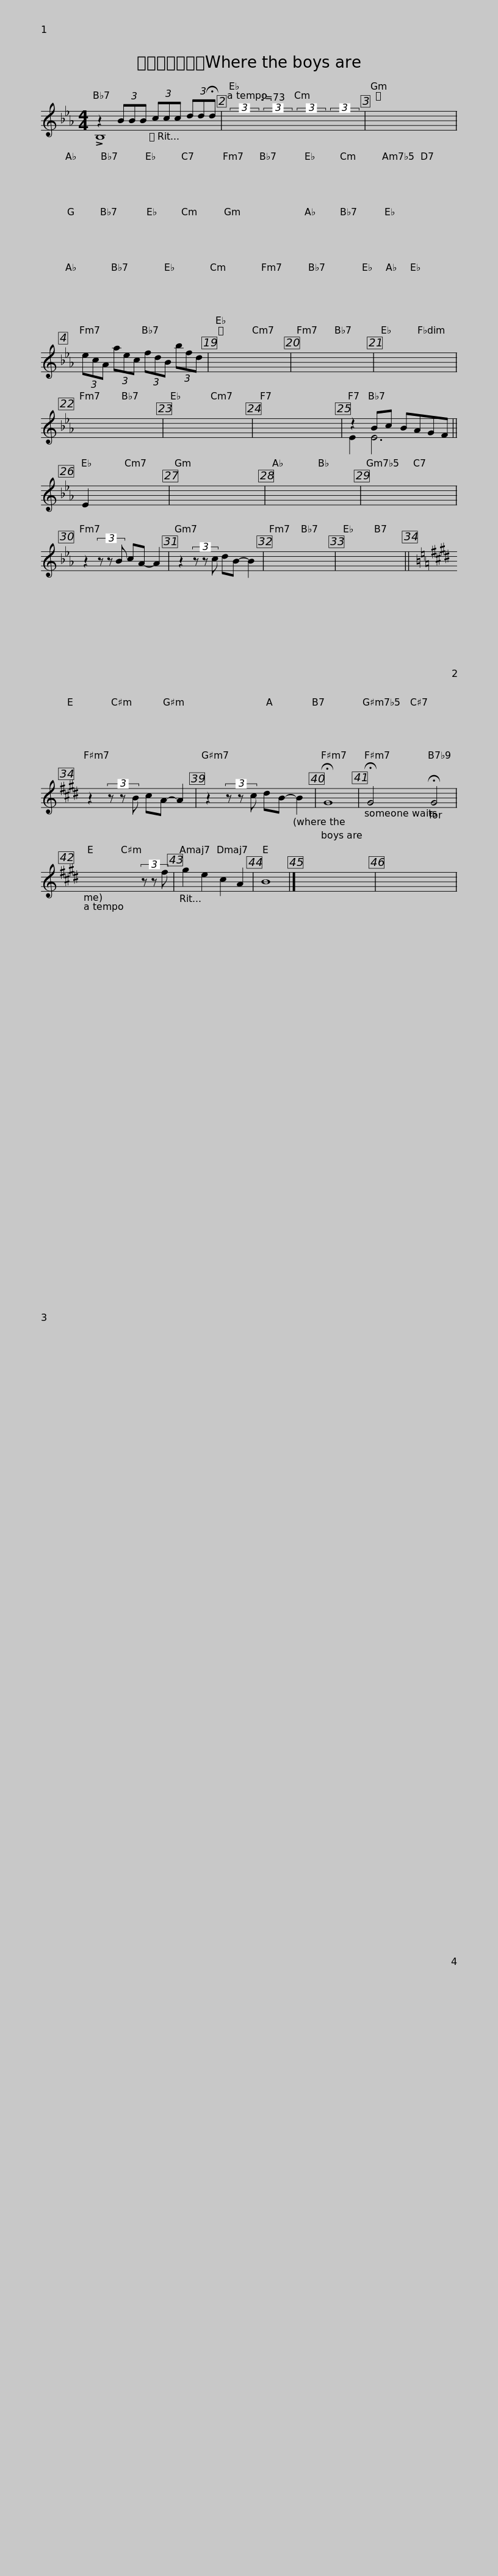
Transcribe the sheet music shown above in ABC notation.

X:1
%%score ( 1 2 )
L:1/8
M:4/4
I:linebreak $
K:Eb
V:1 treble
V:2 treble
V:1
 z2 (3BBB (3ccc (3dd!fermata!d |$ (3xxx (3xxx (3xxx (3xxx | x2 x2 x2 x2 | x2 x2 x2 x2 | x2 x2 x2 x2 |$ %5
 x2 x2 x2 x2 | x2 x2 x2 x2 | x2 x2 x2 x2 | x2 x2 x2 x2 ||$ x2 x2 x2 x2 | %10
 x2 x2 x2 x2 | x2 x2 x2 x2 | x2 x2 x2 x2 |$ x2 x2 x2 x2 | x2 x2 x2 x2 | %15
 x2 x2 x2 x2 | x2 x2 x2 x2 ||$ (3ecA (3aec (3fdB (3bfd | x2 x2 x2 x2 | x2 x2 x2 x2 | %20
 x2 x2 x2 x2 |$ x2 x2 x2 x2 | x2 x2 x2 x2 | x2 x2 x2 x2 | z2 Bc BAGF ||$ %25
 E2 x2 x2 x2 | x2 x2 x2 x2 | x2 x2 x2 x2 | x2 x2 x2 x2 |$ z2 (3z z B cA- A2 | %30
 z2 (3z z c dB- B2 | x2 x2 x2 x2 | x2 x2 x2 x2 ||$[K:E] x2 x2 x2 x2 | x2 x2 x2 x2 | %35
 x2 x2 x2 x2 | x2 x2 x2 x2 |$ z2 (3z z B cA- A2 | z2 (3z z c dB- B2 | !fermata!G8 | %40
 !fermata!G4 !fermata!G4 |$ x2 x2 x2 (3z z f | g2 e2 c2 A2 | B8 |]$ x2 x2 x2 x2 | %45
 x2 x2 x2 x2 | x2 x2 x2 x2 | x2 x2 x2 x2 | x2 x2 x2 x2 | x2 x2 x2 x2 | %50
 x2 x2 x2 x2 | x2 x2 x2 x2 | x2 x2 x2 x2 |$ x2 x2 x2 x2 | x2 x2 x2 x2 | %55
 x2 x2 x2 x2 | x2 x2 x2 x2 | x2 x2 x2 x2 | x2 x2 x2 x2 | x2 x2 x2 x2 | %60
 x2 x2 x2 x2 | x2 x2 x2 x2 |$ x2 x2 x2 x2 | x2 x2 x2 x2 | x2 x2 x2 x2 | %65
 x2 x2 x2 x2 | x2 x2 x2 x2 | x2 x2 x2 x2 | x2 x2 x2 x2 | x2 x2 x2 x2 | %70
 x2 x2 x2 x2 |$ x2 x2 x2 x2 | x2 x2 x2 x2 | x2 x2 x2 x2 | x2 x2 x2 x2 | %75
 x2 x2 x2 x2 | x2 x2 x2 x2 | x2 x2 x2 x2 | x2 x2 x2 x2 | x2 x2 x2 x2 |$ %80
 x2 x2 x2 x2 | x2 x2 x2 x2 | x2 x2 x2 x2 | x2 x2 x2 x2 | x2 x2 x2 x2 | %85
 x2 x2 x2 x2 | x2 x2 x2 x2 | x2 x2 x2 x2 | x2 x2 x2 x2 |$ x2 x2 x2 x2 | %90
 x2 x2 x2 x2 | x2 x2 x2 x2 | x2 x2 x2 x2 | x2 x2 x2 x2 | x2 x2 x2 x2 | %95
 x2 x2 x2 x2 | x2 x2 x2 x2 | x2 x2 x2 x2 |$ x2 x2 x2 x2 | x2 x2 x2 x2 | %100
 x2 x2 x2 x2 | x2 x2 x2 x2 | x2 x2 x2 x2 | x2 x2 x2 x2 | x2 x2 x2 x2 | %105
 x2 x2 x2 x2 | x2 x2 x2 x2 |$ x2 x2 x2 x2 | x2 x2 x2 x2 | x2 x2 x2 x2 | %110
 x2 x2 x2 x2 | x2 x2 x2 x2 | x2 x2 x2 x2 | x2 x2 x2 x2 | x2 x2 x2 x2 | %115
 x2 x2 x2 x2 |$ x2 x2 x2 x2 | x2 x2 x2 x2 | x2 x2 x2 x2 | x2 x2 x2 x2 | %120
 x2 x2 x2 x2 | x2 x2 x2 x2 | x2 x2 x2 x2 | x2 x2 x2 x2 | x2 x2 x2 x2 |$ %125
 x2 x2 x2 x2 | x2 x2 x2 x2 | x2 x2 x2 x2 | x2 x2 x2 x2 | x2 x2 x2 x2 | %130
 x2 x2 x2 x2 | x2 x2 x2 x2 | x2 x2 x2 x2 | x2 x2 x2 x2 |$ x2 x2 x2 x2 | %135
 x2 x2 x2 x2 | x2 x2 x2 x2 | x2 x2 x2 x2 | x2 x2 x2 x2 | x2 x2 x2 x2 | %140
 x2 x2 x2 x2 | x2 x2 x2 x2 |] %142
V:2
 !>!B,8 |$ x8 | x8 | x8 | x8 |$ %5
 x8 | x8 | x8 | x8 ||$ x8 | %10
 x8 | x8 | x8 |$ x8 | x8 | %15
 x8 | x8 ||$ x8 | x8 | x8 | %20
 x8 |$ x8 | x8 | x8 | E2 E6 ||$ %25
 x8 | x8 | x8 | x8 |$ x8 | %30
 x8 | x8 | x8 ||$[K:E] x8 | x8 | %35
 x8 | x8 |$ x8 | x8 | x8 | %40
 x8 |$ x8 | x8 | x8 |]$ x8 | %45
 x8 | x8 | x8 | x8 | x8 | %50
 x8 | x8 | x8 |$ x8 | x8 | %55
 x8 | x8 | x8 | x8 | x8 | %60
 x8 | x8 |$ x8 | x8 | x8 | %65
 x8 | x8 | x8 | x8 | x8 | %70
 x8 |$ x8 | x8 | x8 | x8 | %75
 x8 | x8 | x8 | x8 | x8 |$ %80
 x8 | x8 | x8 | x8 | x8 | %85
 x8 | x8 | x8 | x8 |$ x8 | %90
 x8 | x8 | x8 | x8 | x8 | %95
 x8 | x8 | x8 |$ x8 | x8 | %100
 x8 | x8 | x8 | x8 | x8 | %105
 x8 | x8 |$ x8 | x8 | x8 | %110
 x8 | x8 | x8 | x8 | x8 | %115
 x8 |$ x8 | x8 | x8 | x8 | %120
 x8 | x8 | x8 | x8 | x8 |$ %125
 x8 | x8 | x8 | x8 | x8 | %130
 x8 | x8 | x8 | x8 |$ x8 | %135
 x8 | x8 | x8 | x8 | x8 | %140
 x8 | x8 |] %142
